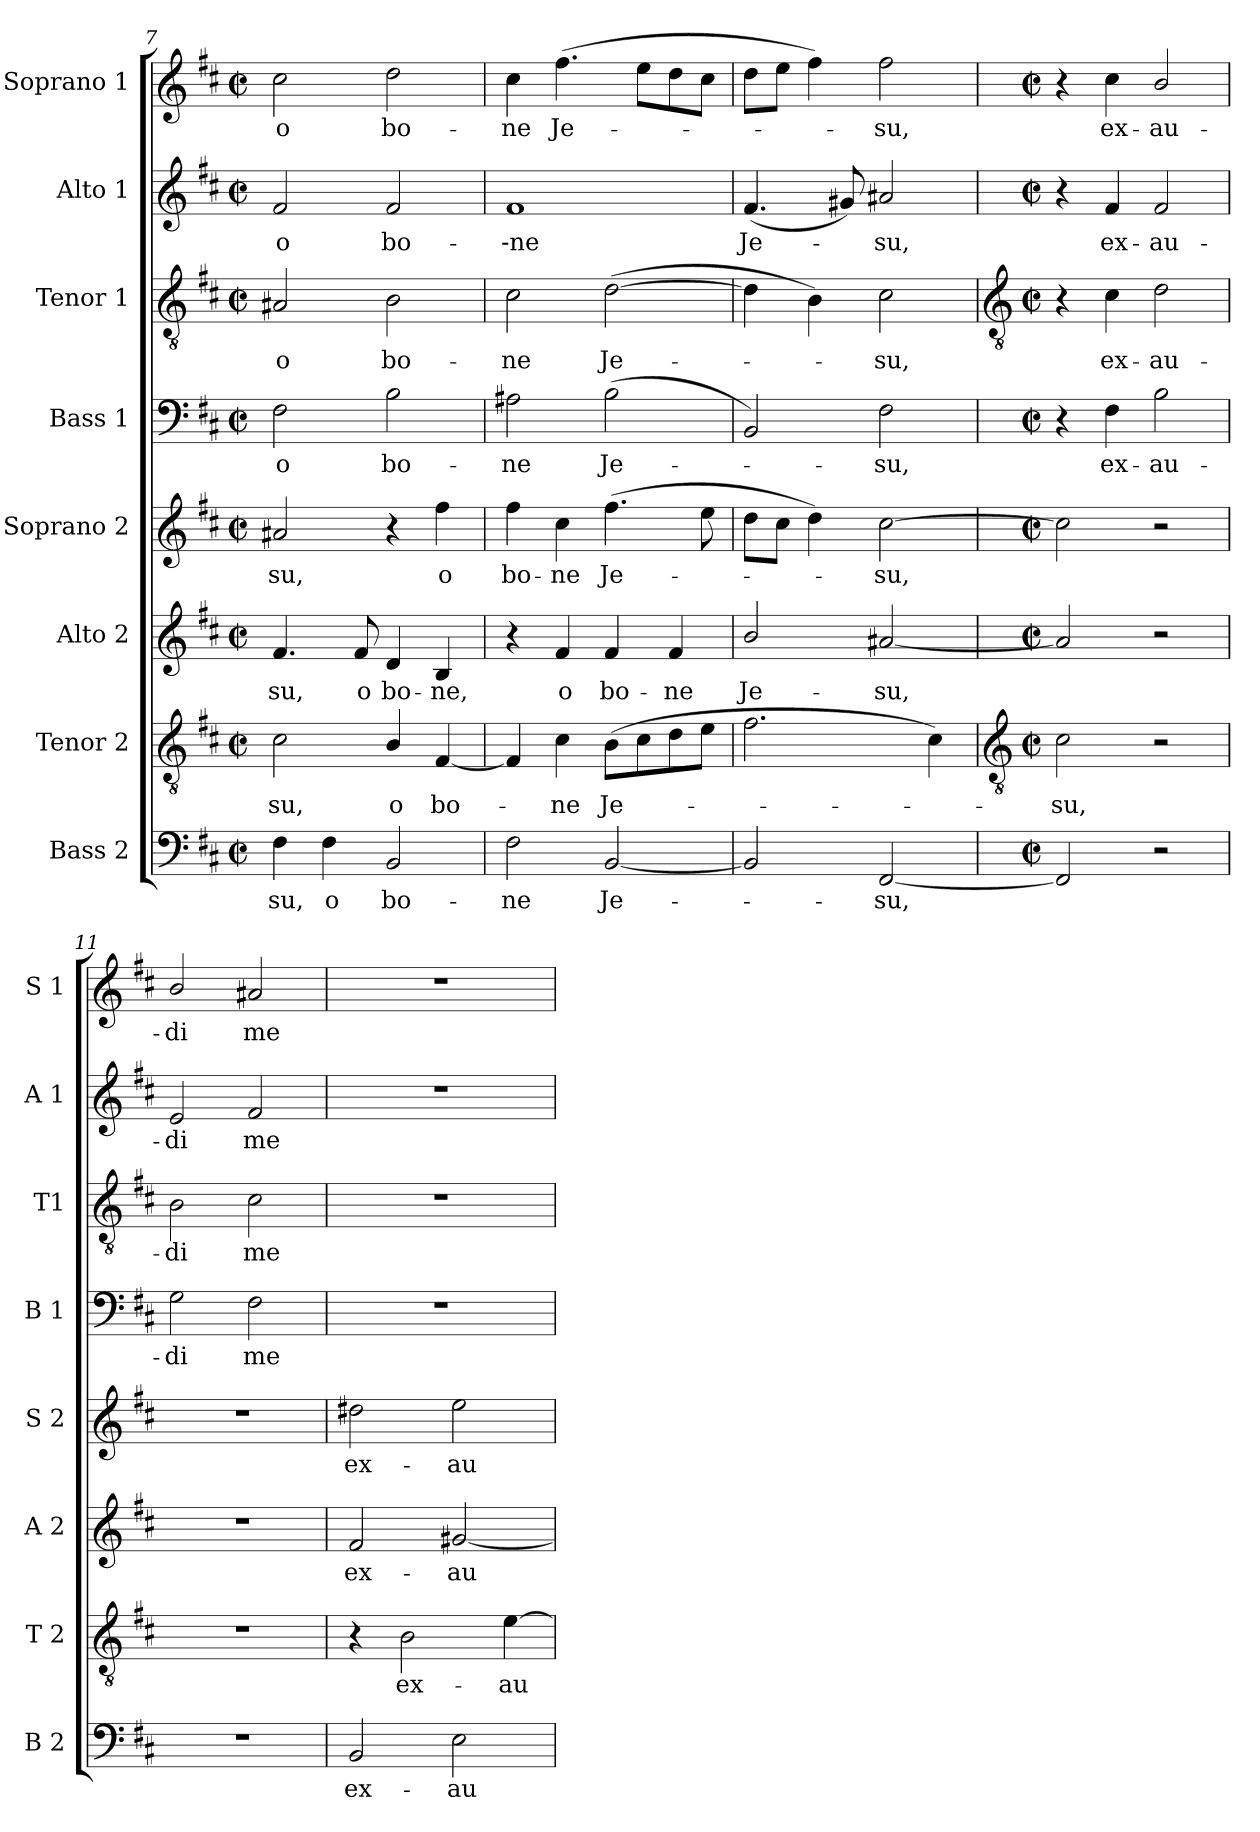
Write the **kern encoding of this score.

**kern	**text	**kern	**text	**kern	**text	**kern	**text	**kern	**text	**kern	**text	**kern	**text	**kern	**text
*part8	*part8	*part7	*part7	*part6	*part6	*part5	*part5	*part4	*part4	*part3	*part3	*part2	*part2	*part1	*part1
*staff8	*staff8	*staff7	*staff7	*staff6	*staff6	*staff5	*staff5	*staff4	*staff4	*staff3	*staff3	*staff2	*staff2	*staff1	*staff1
*I"Bass 2	*	*I"Tenor 2	*	*I"Alto 2	*	*I"Soprano 2	*	*I"Bass 1	*	*I"Tenor 1	*	*I"Alto  1	*	*I"Soprano 1	*
*I'B 2	*	*I'T 2	*	*I'A 2	*	*I'S 2	*	*I'B 1	*	*I'T1	*	*I'A 1	*	*I'S 1	*
*clefF4	*	*clefGv2	*	*clefG2	*	*clefG2	*	*clefF4	*	*clefGv2	*	*clefG2	*	*clefG2	*
*k[f#c#]	*	*k[f#c#]	*	*k[f#c#]	*	*k[f#c#]	*	*k[f#c#]	*	*k[f#c#]	*	*k[f#c#]	*	*k[f#c#]	*
*D:	*	*D:	*	*D:	*	*D:	*	*D:	*	*D:	*	*D:	*	*D:	*
*M2/2	*	*M2/2	*	*M2/2	*	*M2/2	*	*M2/2	*	*M2/2	*	*M2/2	*	*M2/2	*
*met(c|)	*	*met(c|)	*	*met(c|)	*	*met(c|)	*	*met(c|)	*	*met(c|)	*	*met(c|)	*	*met(c|)	*
=7	=7	=7	=7	=7	=7	=7	=7	=7	=7	=7	=7	=7	=7	=7	=7
!	!LO:LY:b	!	!LO:LY:b	!	!LO:LY:b	!	!LO:LY:b	!	!LO:LY:b	!	!LO:LY:b	!	!LO:LY:b	!	!LO:LY:b
4F#	-su,	2c#	-su,	4.f#	-su,	2a#X	-su,	2F#	o	2A#X	o	2f#	o	2cc#	o
!	!LO:LY:b	!	!	!	!	!	!	!	!	!	!	!	!	!	!
4F#	o	.	.	.	.	.	.	.	.	.	.	.	.	.	.
!	!	!	!	!	!LO:LY:b	!	!	!	!	!	!	!	!	!	!
.	.	.	.	8f#	o	.	.	.	.	.	.	.	.	.	.
!	!LO:LY:b	!	!LO:LY:b	!	!LO:LY:b	!	!	!	!LO:LY:b	!	!LO:LY:b	!	!LO:LY:b	!	!LO:LY:b
2BB	bo-	4B/	o	4d	bo-	4r	.	2B	bo-	2B	bo-	2f#	bo-	2dd	bo-
!	!	!	!LO:LY:b	!	!LO:LY:b	!	!LO:LY:b	!	!	!	!	!	!	!	!
.	.	[4F#	bo-	4B	-ne,	4ff#	o	.	.	.	.	.	.	.	.
=8	=8	=8	=8	=8	=8	=8	=8	=8	=8	=8	=8	=8	=8	=8	=8
!	!LO:LY:b	!	!	!	!	!	!LO:LY:b	!	!LO:LY:b	!	!LO:LY:b	!	!LO:LY:b	!	!LO:LY:b
2F#	-ne	4F#]	.	4r	.	4ff#	bo-	2A#X	-ne	2c#	-ne	1f#	--ne	4cc#	-ne
!	!	!	!LO:LY:b	!	!LO:LY:b	!	!LO:LY:b	!	!	!	!	!	!	!	!LO:LY:b
.	.	4c#	ne	4f#	o	4cc#	-ne	.	.	.	.	.	.	(>4.ff#	Je-
!	!LO:LY:b	!	!LO:LY:b	!	!LO:LY:b	!	!LO:LY:b	!	!LO:LY:b	!	!LO:LY:b	!	!	!	!
[2BB	Je-	(>8BL	Je-	4f#	bo-	(>4.ff#	Je-	(<2B	Je-	(>[2d	Je-	.	.	.	.
.	.	8c#	.	.	.	.	.	.	.	.	.	.	.	8eeL	.
!	!	!	!	!	!LO:LY:b	!	!	!	!	!	!	!	!	!	!
.	.	8d	.	4f#	-ne	.	.	.	.	.	.	.	.	8dd	.
.	.	8eJ	.	.	.	8ee	.	.	.	.	.	.	.	8cc#J	.
=9	=9	=9	=9	=9	=9	=9	=9	=9	=9	=9	=9	=9	=9	=9	=9
!	!	!	!	!	!LO:LY:b	!	!	!	!	!	!	!	!LO:LY:b	!	!
2BB]	.	2.f#	.	2b/	Je-	8ddL	.	2BB)	.	4d]	.	(<4.f#	Je-	8ddL	.
.	.	.	.	.	.	8cc#J	.	.	.	.	.	.	.	8eeJ	.
.	.	.	.	.	.	4dd)	.	.	.	4B)	.	.	.	4ff#)	.
.	.	.	.	.	.	.	.	.	.	.	.	8g#X)	.	.	.
!	!LO:LY:b	!	!	!	!LO:LY:b	!	!LO:LY:b	!	!LO:LY:b	!	!LO:LY:b	!	!LO:LY:b	!	!LO:LY:b
[2FF#	su,	.	.	[2a#X	-su,	[2cc#	su,	2F#	su,	2c#	su,	2a#X	su,	2ff#	su,
.	.	4c#)	.	.	.	.	.	.	.	.	.	.	.	.	.
!!LO:LB:g=z
=10	=10	=10	=10	=10	=10	=10	=10	=10	=10	=10	=10	=10	=10	=10	=10
*	*	*clefGv2	*	*	*	*	*	*	*	*clefGv2	*	*	*	*	*
*M2/2	*	*M2/2	*	*M2/2	*	*M2/2	*	*M2/2	*	*M2/2	*	*M2/2	*	*M2/2	*
*met(c|)	*	*met(c|)	*	*met(c|)	*	*met(c|)	*	*met(c|)	*	*met(c|)	*	*met(c|)	*	*met(c|)	*
!	!	!	!LO:LY:b	!	!	!	!	!	!	!	!	!	!	!	!
2FF#]	.	2c#	su,	2a#]	.	2cc#]	.	4r	.	4r	.	4r	.	4r	.
!	!	!	!	!	!	!	!	!	!LO:LY:b	!	!LO:LY:b	!	!LO:LY:b	!	!LO:LY:b
.	.	.	.	.	.	.	.	4F#	ex-	4c#	ex-	4f#	ex-	4cc#	ex-
!	!	!	!	!	!	!	!	!	!LO:LY:b	!	!LO:LY:b	!	!LO:LY:b	!	!LO:LY:b
2r	.	2r	.	2r	.	2r	.	2B	-au-	2d	-au-	2f#	-au-	2b/	-au-
=11	=11	=11	=11	=11	=11	=11	=11	=11	=11	=11	=11	=11	=11	=11	=11
!	!	!	!	!	!	!	!	!	!LO:LY:b	!	!LO:LY:b	!	!LO:LY:b	!	!LO:LY:b
1r	.	1r	.	1r	.	1r	.	2G	-di	2B	-di	2e	-di	2b/	-di
!	!	!	!	!	!	!	!	!	!LO:LY:b	!	!LO:LY:b	!	!LO:LY:b	!	!LO:LY:b
.	.	.	.	.	.	.	.	2F#	me	2c#	me	2f#	me	2a#X	me
=12	=12	=12	=12	=12	=12	=12	=12	=12	=12	=12	=12	=12	=12	=12	=12
!	!LO:LY:b	!	!	!	!LO:LY:b	!	!LO:LY:b	!	!	!	!	!	!	!	!
2BB	ex-	4r	.	2f#	ex-	2dd#X	ex-	1r	.	1r	.	1r	.	1r	.
!	!	!	!LO:LY:b	!	!	!	!	!	!	!	!	!	!	!	!
.	.	2B	ex-	.	.	.	.	.	.	.	.	.	.	.	.
!	!LO:LY:b	!	!	!	!LO:LY:b	!	!LO:LY:b	!	!	!	!	!	!	!	!
2E	-au-	.	.	[2g#X	-au-	2ee	-au-	.	.	.	.	.	.	.	.
!	!	!	!LO:LY:b	!	!	!	!	!	!	!	!	!	!	!	!
.	.	[4e	-au-	.	.	.	.	.	.	.	.	.	.	.	.
=	=	=	=	=	=	=	=	=	=	=	=	=	=	=	=
*-	*-	*-	*-	*-	*-	*-	*-	*-	*-	*-	*-	*-	*-	*-	*-
